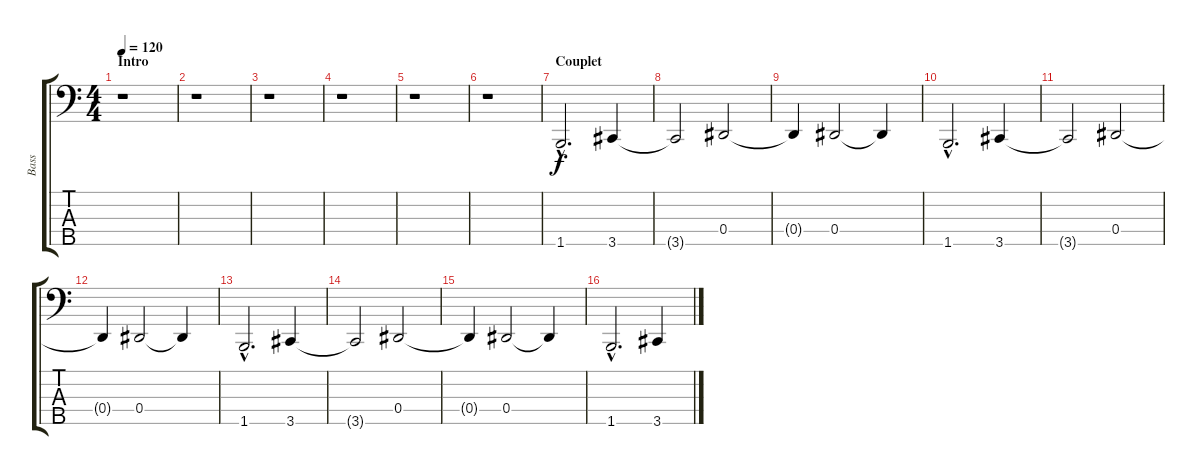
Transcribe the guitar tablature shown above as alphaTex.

\track ("Bass" "Bass") {instrument electricbassfinger}
\staff {score tabs}
\tuning (Gb2 Db2 Ab1 Eb1 Bb0) {hide}
\ts (4 4)
\section ("" "Intro")
\tempo 120
\clef f4
\ks c
r.1{dy f instrument electricbassfinger} |
r.1 |
r.1 |
r.1 |
r.1 |
r.1 |
\section ("" "Couplet")
1.5{hac}.2{d} 3.5.4 |
3.5{t}.2 0.4.2 |
0.4{t}.4 0.4.2 0.4{t}.4 |
1.5{hac}.2{d} 3.5.4 |
3.5{t}.2 0.4.2 |
0.4{t}.4 0.4.2 0.4{t}.4 |
1.5{hac}.2{d} 3.5.4 |
3.5{t}.2 0.4.2 |
0.4{t}.4 0.4.2 0.4{t}.4 |
1.5{hac}.2{d} 3.5.4
